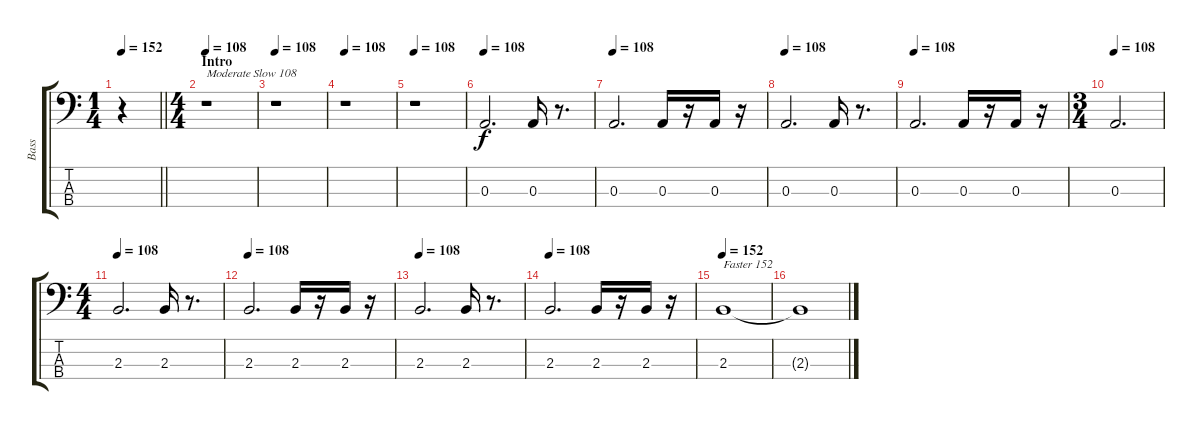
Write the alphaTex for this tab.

\track ("Bass" "Bass") {instrument electricbassfinger}
\staff {score tabs}
\tuning (G2 D2 A1 E1) {hide}
\ts (1 4)
\tempo 152
\clef f4
\barLineRight lightlight
\ks c
r.4{dy f instrument electricbassfinger} |
\ts (4 4)
\section ("" "Intro")
\tempo 108
r.1{txt "Moderate Slow 108"} |
\tempo 108
r.1 |
\tempo 108
r.1 |
\tempo 108
r.1 |
\tempo 108
0.3.2{d} 0.3.16 r.8{d} |
\tempo 108
0.3.2{d} 0.3.16 r.16 0.3.16 r.16 |
\tempo 108
0.3.2{d} 0.3.16 r.8{d} |
\tempo 108
0.3.2{d} 0.3.16 r.16 0.3.16 r.16 |
\ts (3 4)
\tempo 108
0.3.2{d} |
\ts (4 4)
\tempo 108
2.3.2{d} 2.3.16 r.8{d} |
\tempo 108
2.3.2{d} 2.3.16 r.16 2.3.16 r.16 |
\tempo 108
2.3.2{d} 2.3.16 r.8{d} |
\tempo 108
2.3.2{d} 2.3.16 r.16 2.3.16 r.16 |
\tempo 152
2.3.1{txt "Faster 152"} |
2.3{t}.1
